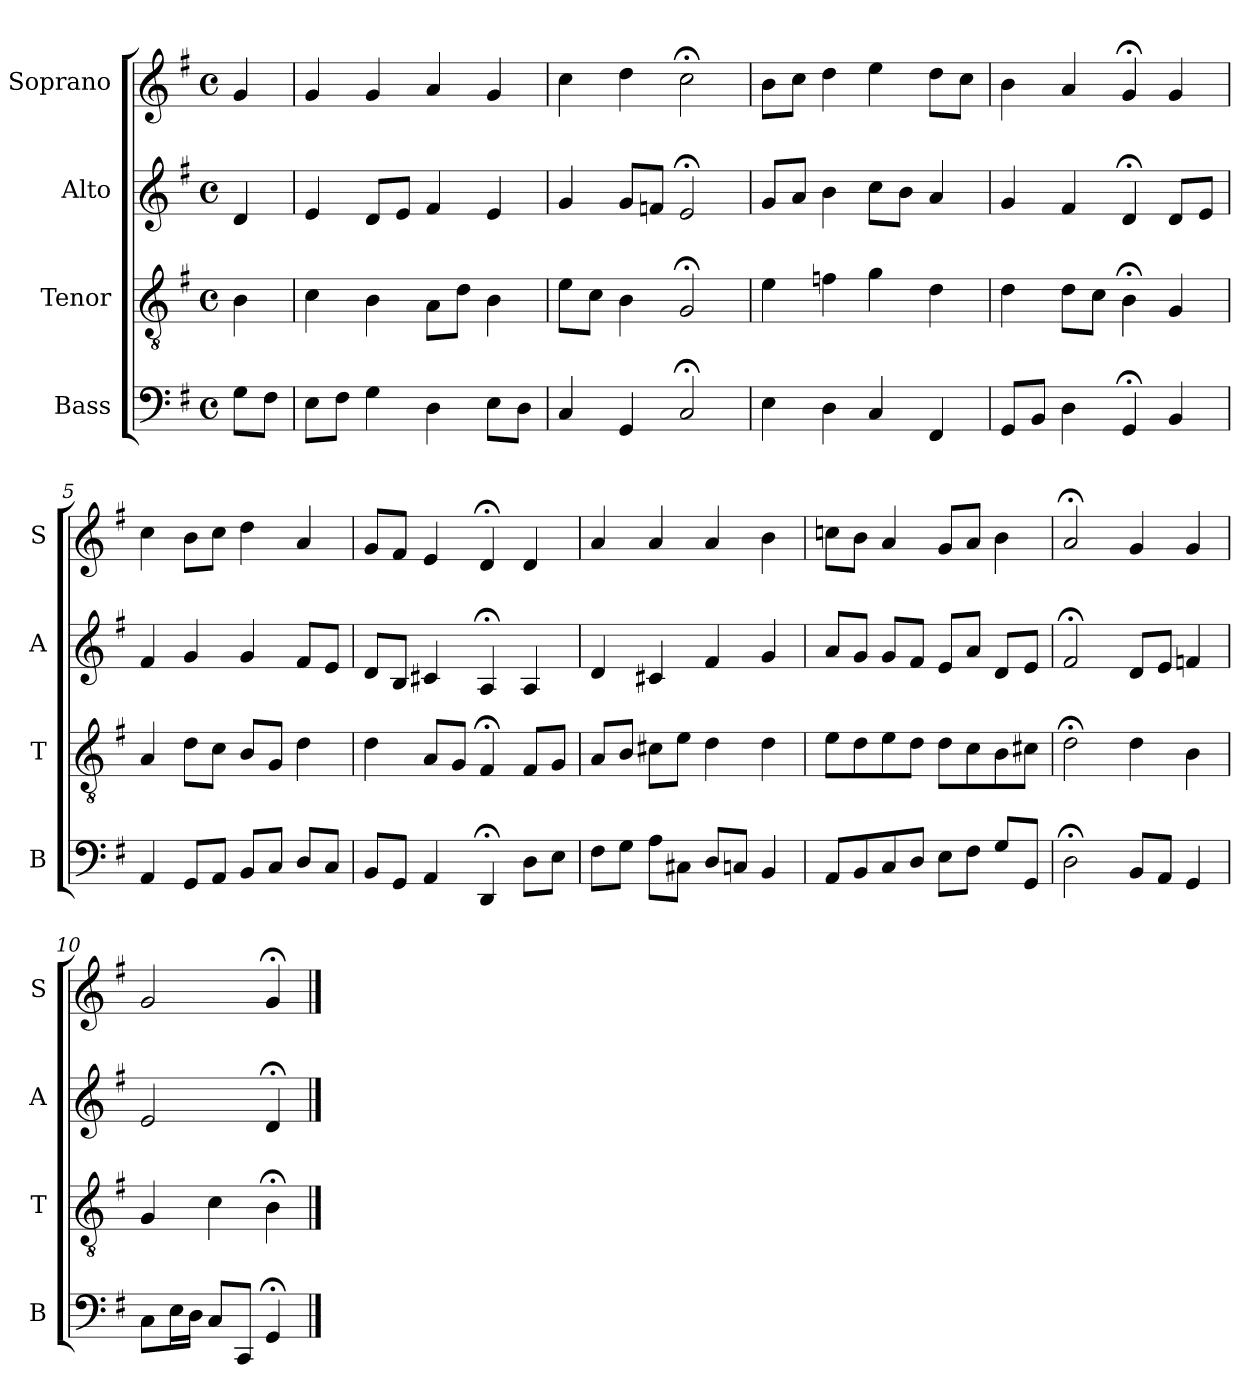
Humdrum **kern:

**kern	**kern	**kern	**kern
*part4	*part3	*part2	*part1
*staff4	*staff3	*staff2	*staff1
*I"Bass	*I"Tenor	*I"Alto	*I"Soprano
*I'B	*I'T	*I'A	*I'S
*clefF4	*clefGv2	*clefG2	*clefG2
*k[f#]	*k[f#]	*k[f#]	*k[f#]
*G:	*G:	*G:	*G:
*M4/4	*M4/4	*M4/4	*M4/4
*met(c)	*met(c)	*met(c)	*met(c)
*MM100	*MM100	*MM100	*MM100
=	=	=	=
8GL	4B	4d	4g
8F#J	.	.	.
=1	=1	=1	=1
8EL	4c	4e	4g
8F#J	.	.	.
4G	4B	8dL	4g
.	.	8eJ	.
4D	8AL	4f#	4a
.	8dJ	.	.
8EL	4B	4e	4g
8DJ	.	.	.
=2	=2	=2	=2
4C	8eL	4g	4cc
.	8cJ	.	.
4GG	4B	8gL	4dd
.	.	8fnJ	.
2C;<	2G;<	2e;<	2cc;<
=3	=3	=3	=3
4E	4e	8gL	8bL
.	.	8aJ	8ccJ
4D	4fn	4b	4dd
4C	4g	8ccL	4ee
.	.	8bJ	.
4FF#	4d	4a	8ddL
.	.	.	8ccJ
=4	=4	=4	=4
8GGL	4d	4g	4b
8BBJ	.	.	.
4D	8dL	4f#	4a
.	8cJ	.	.
4GG;<	4B;<	4d;<	4g;<
4BB	4G	8dL	4g
.	.	8eJ	.
=5	=5	=5	=5
4AA	4A	4f#	4cc
8GGL	8dL	4g	8bL
8AAJ	8cJ	.	8ccJ
8BBL	8BL	4g	4dd
8CJ	8GJ	.	.
8DL	4d	8f#L	4a
8CJ	.	8eJ	.
=6	=6	=6	=6
8BBL	4d	8dL	8gL
8GGJ	.	8BJ	8f#J
4AA	8AL	4c#X	4e
.	8GJ	.	.
4DD;<	4F#;<	4A;<	4d;<
8DL	8F#L	4A	4d
8EJ	8GJ	.	.
=7	=7	=7	=7
8F#L	8AL	4d	4a
8GJ	8BJ	.	.
8AL	8c#XL	4c#X	4a
8C#XJ	8eJ	.	.
8DL	4d	4f#	4a
8CnJ	.	.	.
4BB	4d	4g	4b
=8	=8	=8	=8
8AAL	8eL	8aL	8ccnL
8BB	8d	8gJ	8bJ
8C	8e	8gL	4a
8DJ	8dJ	8f#J	.
8EL	8dL	8eiL	8giL
8F#J	8c	8aiJ	8aiJ
8GL	8B	8dL	4b
8GGJ	8c#XJ	8eJ	.
=9	=9	=9	=9
2D;<	2d;<	2f#;<	2a;<
8BBL	4d	8dL	4g
8AAJ	.	8eJ	.
4GG	4B	4fn	4g
=10	=10	=10	=10
8CL	4G	2e	2g
16EL	.	.	.
16DJJ	.	.	.
8CL	4c	.	.
8CCJ	.	.	.
4GG;<	4B;<	4d;<	4g;<
==	==	==	==
*-	*-	*-	*-
